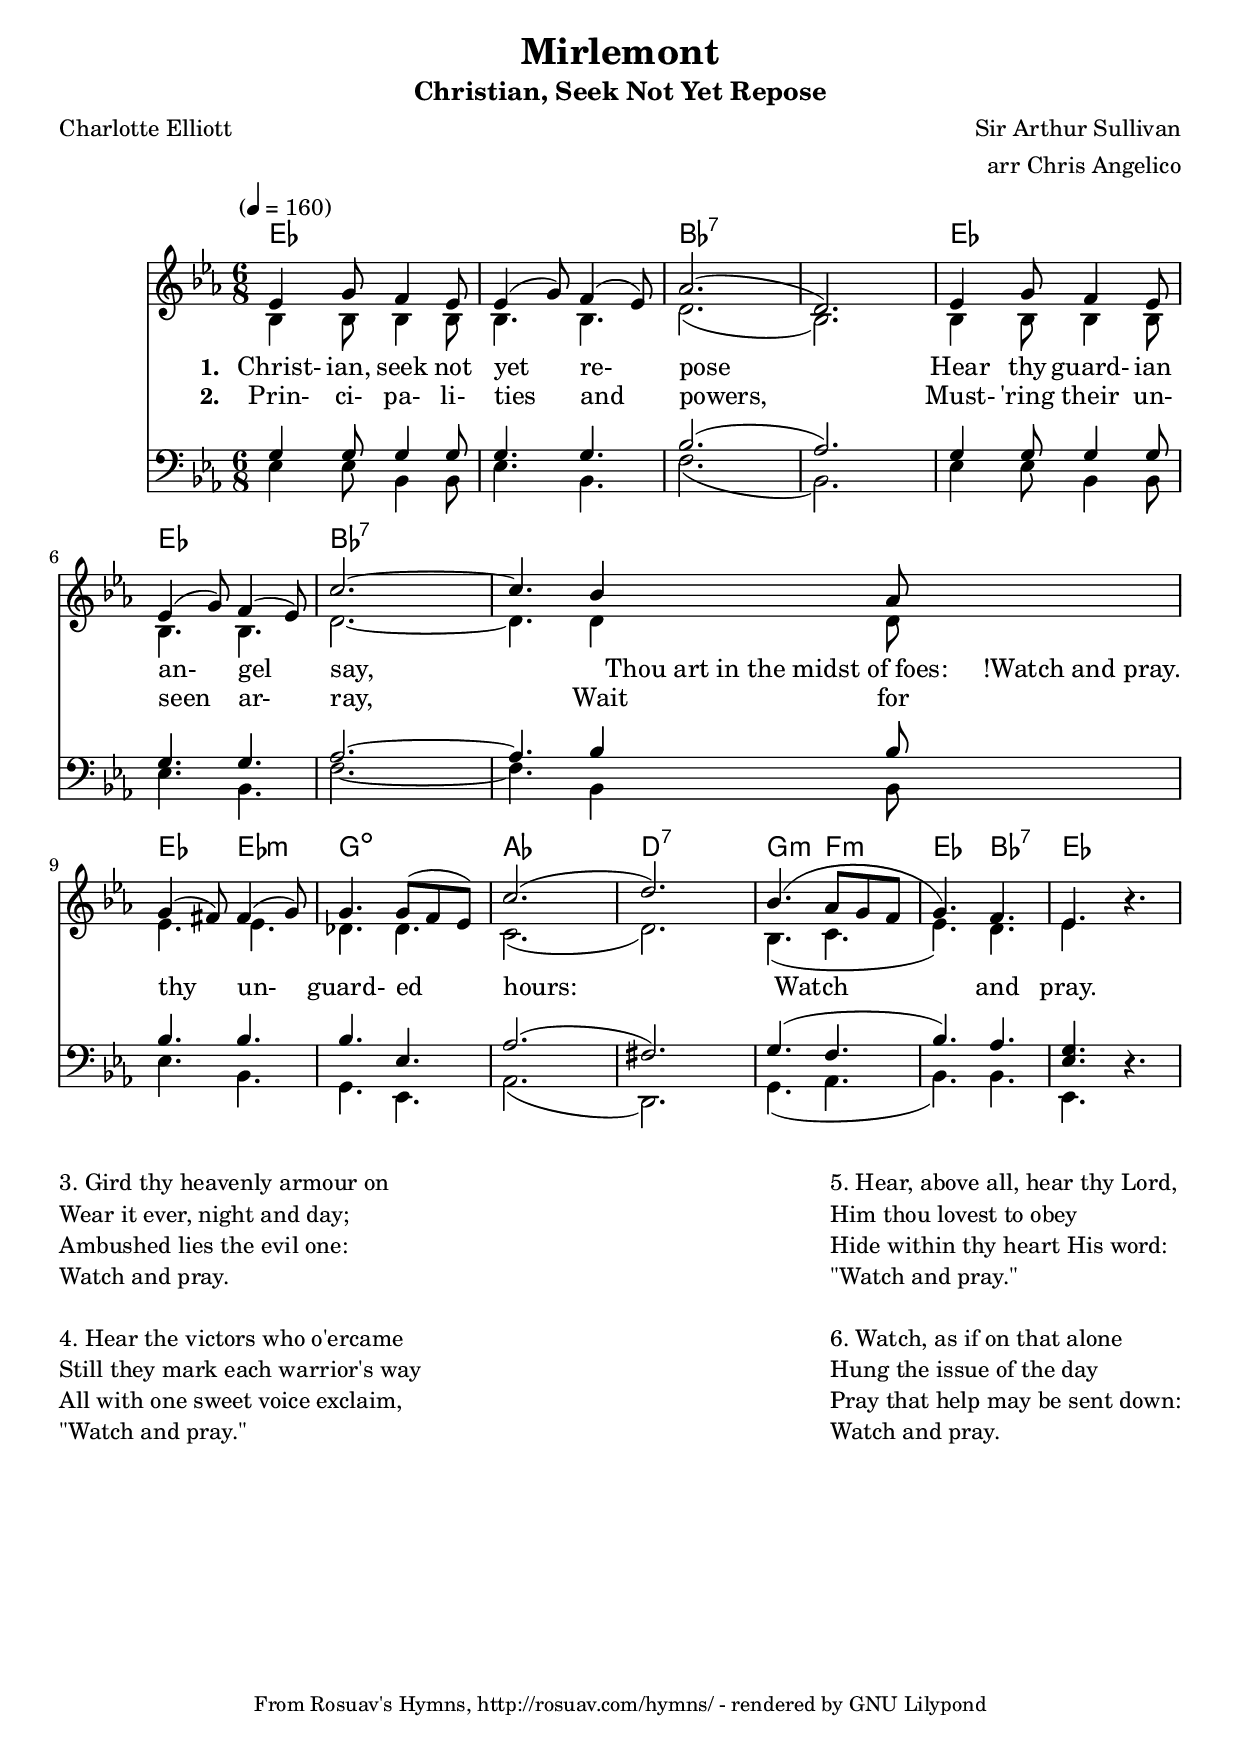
\version "2.24.0"
% Look where yonder sun is gleaming
% Original score, p169 (ish)
% Words: RCH #523
\include "Hymnal.ly"

\header
{
	title="Mirlemont"
	subtitle="Christian, Seek Not Yet Repose"
	poet="Charlotte Elliott"
	composer="Sir Arthur Sullivan" % circa 1898
	arranger="arr Chris Angelico" % 2012-02-05
	% meter="" ??
	% piece="" ??
}

\score {
	<<
		\new ChordNames {
			\set chordChanges = ##t
			\transpose bf ef,
			\chordmode {
				bf4. bf bf bf f:7 f:7 f:7 f:7
				bf bf bf bf f:7 f:7 f:7
				f:7 bf bf:m d:dim d:dim ef ef a:7 a:7
				d:m c:m bf f:7 bf
			}
		}
		\new Staff <<
			\set Staff.midiInstrument = "acoustic grand"
			\key ef \major
			\time 6/8
			\tempo "" 4 = 160
			\new Voice = "sops" \transpose bf ef \relative f' {
				\voiceOne
				bf4 d8 c4 bf8 bf4(d8) c4(bf8) ef2.(a,)
				bf4 d8 c4 bf8 bf4(d8) c4(bf8) g'2.~g4.
				f4 ef8 d4(cs8) cs4(d8) d4. d8(c bf) g'2.(a)
				f4.(ef8 d c d4.) c bf
				\oneVoice
				r
			}
			\addlyrics { \lyr \lyricmode {
				\set stanza = #"1."
				!Christ- ian, seek not yet re- pose
				!Hear thy guard- ian an- gel say,
				!"Thou art in the midst of foes:
				!Watch and pray."
			} }
			\addlyrics { \lyr \lyricmode {
				\set stanza = #"2."
				!Prin- ci- pa- li- ties and powers,
				!Must- 'ring their un- seen ar- ray,
				!Wait for thy un- guard- ed hours:
				!Watch and pray.
			} }
			\new Voice = "alto" \transpose bf ef \relative f' {
				\voiceTwo
				f4 f8 f4 f8 f4. f a2.(f)
				f4 f8 f4 f8 f4. f a2.~a4.
				a4 a8 bf4. bf af af g2.(a)
				f4.(g bf) a bf s
			}
		>>
		\new Staff <<
			\clef bass
			\key ef \major
			\new Voice = "tenor" \transpose bf ef \relative c' {
				\voiceOne
				d4 d8 d4 d8 d4. d f2.(ef)
				d4 d8 d4 d8 d4. d ef2.~ef4.
				f4 f8 f4. f f bf, ef2.(cs)
				d4.(c f) ef <d bf>
				\oneVoice
				r
			}
			\new Voice = "bass" \transpose bf ef \relative c' {
				\voiceTwo
				bf4 bf8 f4 f8 bf4. f c'2.(f,)
				bf4 bf8 f4 f8 bf4. f c'2.~c4.
				f,4 f8 bf4. f d bf ef2.(a,)
				d4.(ef f) f bf, s
			}
		>>
	>>
	\layout { }
	\midi { \context { \ChordNames \remove Note_performer } } % Stop chords from sounding in the MIDI
}

% Additional verses
\markup \fill-line {
\column {
"3. Gird thy heavenly armour on"
"Wear it ever, night and day;"
"Ambushed lies the evil one:"
"Watch and pray."
" "
"4. Hear the victors who o'ercame"
"Still they mark each warrior's way"
"All with one sweet voice exclaim,"
"\"Watch and pray.\""
}
\column {
"5. Hear, above all, hear thy Lord,"
"Him thou lovest to obey"
"Hide within thy heart His word:"
"\"Watch and pray.\""
" "
"6. Watch, as if on that alone"
"Hung the issue of the day"
"Pray that help may be sent down:"
"Watch and pray."
}
}
